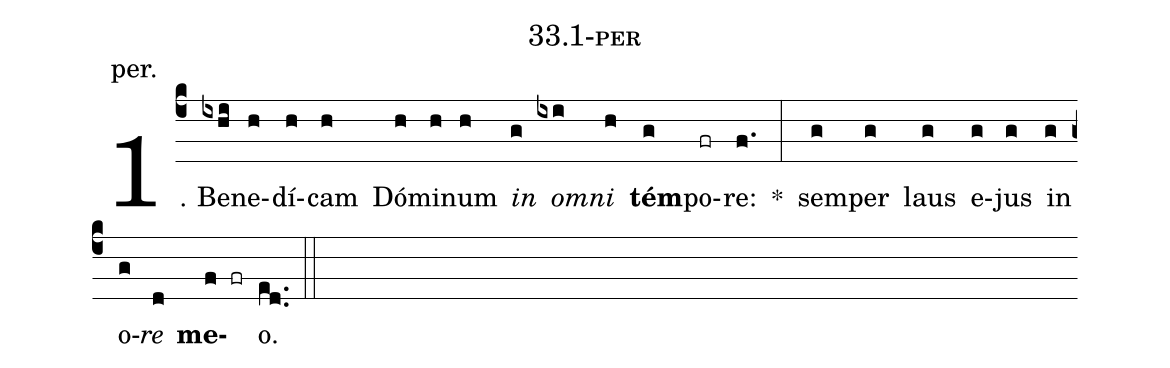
name: 33.1-per;
annotation: per.;
%%
(c4)1. Be(ixhi)ne(h)dí(h)cam(h) Dó(h)mi(h)num(h) <i>in</i>(g) <i>om</i>(ixi)<i>ni</i>(h) <b>tém</b>(g)po(fr)re:(f.) *(:) sem(g)per(g) laus(g) e(g)jus(g) in(g) o(g)<i>re</i>(d) <b>me</b>(f fr)o.(ed..) (::)
